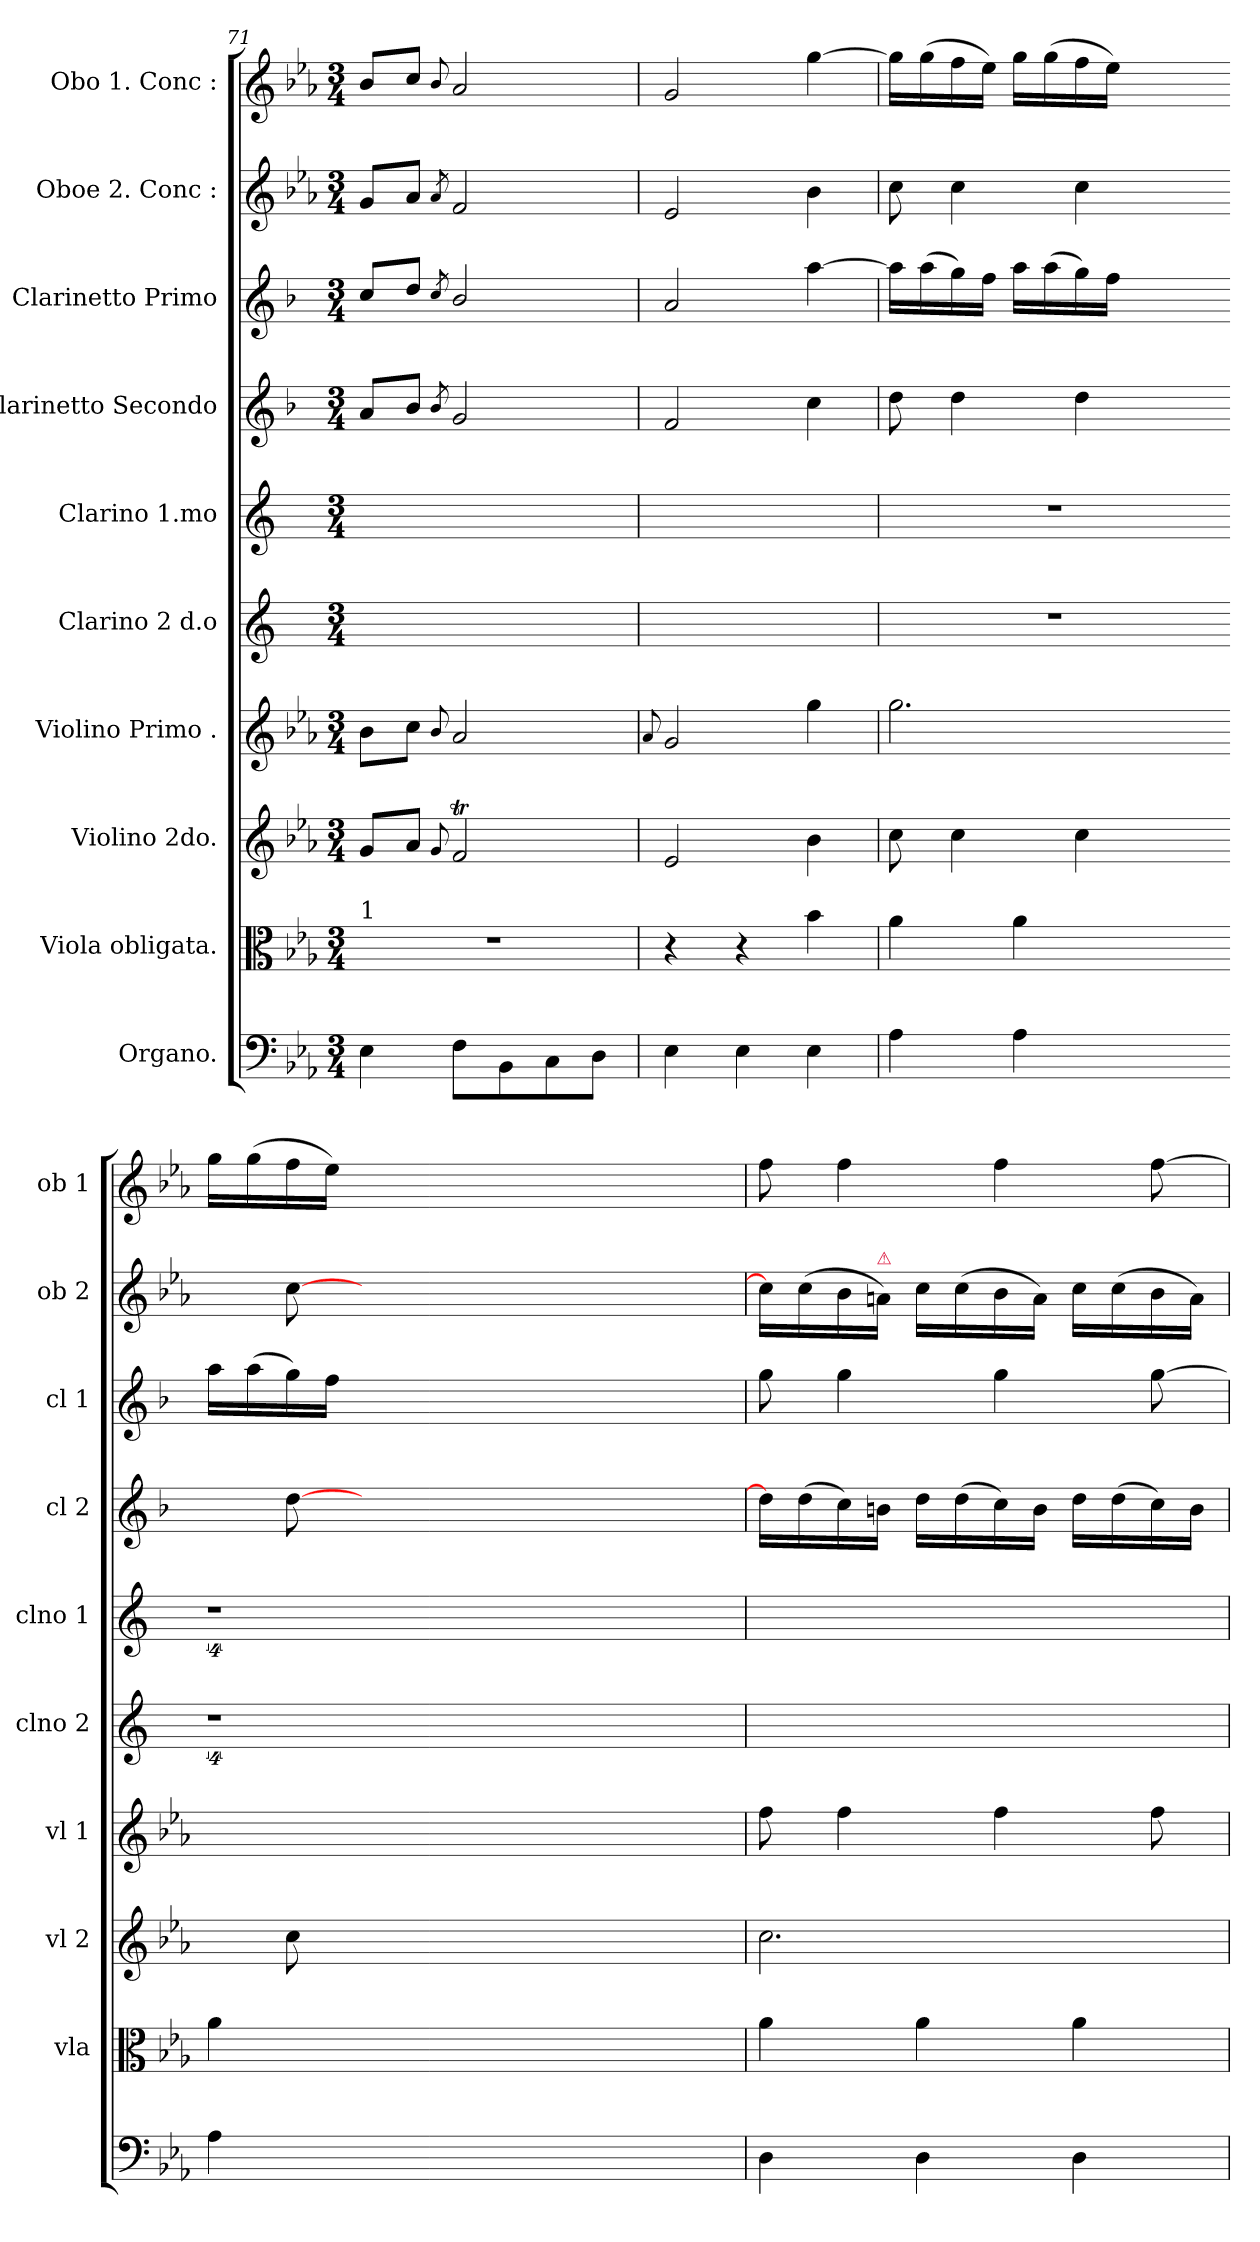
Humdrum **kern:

**kern	**kern	**kern	**kern	**kern	**kern	**kern	**kern	**kern	**kern
*part10	*part9	*part8	*part7	*part6	*part5	*part4	*part3	*part2	*part1
*staff10	*staff9	*staff8	*staff7	*staff6	*staff5	*staff4	*staff3	*staff2	*staff1
*I"Organo.	*I"Viola obligata.	*I"Violino 2do.	*I"Violino Primo .	*I"Clarino 2 d.o	*I"Clarino 1.mo	*I"Clarinetto Secondo	*I"Clarinetto Primo	*I"Oboe 2. Conc :	*I"Obo 1. Conc :
*	*I'vla	*I'vl 2	*I'vl 1	*I'clno 2	*I'clno 1	*I'cl 2	*I'cl 1	*I'ob 2	*I'ob 1
*clefF4	*clefC3	*clefG2	*clefG2	*clefG2	*clefG2	*clefG2	*clefG2	*clefG2	*clefG2
*	*	*	*	*ITrd-2c-3	*ITrd-2c-3	*ITrd1c2	*ITrd1c2	*	*
*k[b-e-a-]	*k[b-e-a-]	*k[b-e-a-]	*k[b-e-a-]	*k[b-e-a-]	*k[b-e-a-]	*k[b-e-a-]	*k[b-e-a-]	*k[b-e-a-]	*k[b-e-a-]
*E-:	*E-:	*E-:	*E-:	*E-:	*E-:	*E-:	*E-:	*E-:	*E-:
*M3/4	*M3/4	*M3/4	*M3/4	*M3/4	*M3/4	*M3/4	*M3/4	*M3/4	*M3/4
=71	=71	=71	=71	=71	=71	=71	=71	=71	=71
!	!LO:TX:a:t=1	!	!	!	!	!	!	!	!
4E-\	2.r	8g/L	8b-\L	2.ryy	2.ryy	8g/L	8b-/L	8g/L	8b-/L
.	.	8a-/J	8cc\J	.	.	8a-/J	8cc/J	8a-/J	8cc/J
.	.	8qqg/	8qqb-/	.	.	8qa-/	8qb-/	8qa-/	8qqb-/
8F\L	.	2fT/	2a-/	.	.	2f/	2a-/	2f/	2a-/
8BB-\	.	.	.	.	.	.	.	.	.
8C\	.	.	.	.	.	.	.	.	.
8D\J	.	.	.	.	.	.	.	.	.
=72	=72	=72	=72	=72	=72	=72	=72	=72	=72
.	.	.	8qqa-/	.	.	.	.	.	.
4E-\	4r	2e-/	2g/	2.ryy	2.ryy	2e-/	2g/	2e-/	2g/
4E-\	4r	.	.	.	.	.	.	.	.
4E-\	4b-\	4b-\	4gg\	.	.	4b-\	[4gg\	4b-\	[4gg\
=73	=73	=73	=73	=73	=73	=73	=73	=73	=73
4A-\	4a-\	8cc\	2.gg\	2.r	2.r	8cc\	16gg\LL]	8cc\	16gg\LL]
.	.	.	.	.	.	.	(16gg\	.	(16gg\
.	.	4cc\	.	.	.	4cc\	16ff\)	4cc\	16ff\
.	.	.	.	.	.	.	16ee-\JJ	.	16ee-\JJ)
4A-\	4a-\	.	.	.	.	.	16gg\LL	.	16gg\LL
.	.	.	.	.	.	.	(16gg\	.	(16gg\
.	.	4cc\	.	.	.	4cc\	16ff\)	4cc\	16ff\
.	.	.	.	.	.	.	16ee-\JJ	.	16ee-\JJ)
4ryy	4ryy	.	.	.	.	.	4ryy	.	4ryy
.	.	8ryy	.	.	.	8ryy	.	8ryy	.
=-	=-	=-	=-	=-	=-	=-	=-	=-	=-
4A-\	4a-\	8ryy	0ryy	4%9r	4%9r	8ryy	16gg\LL	8ryy	16gg\LL
.	.	.	.	.	.	.	(16gg\	.	(16gg\
.	.	8cc\	.	.	.	[8cc\	16ff\)	[8cc\	16ff\
.	.	.	.	.	.	.	16ee-\JJ	.	16ee-\JJ)
0ryy	0ryy	0ryy	.	.	.	0ryy	0ryy	0ryy	0ryy
.	.	.	4ryy	.	.	.	.	.	.
=74	=74	=74	=74	=74	=74	=74	=74	=74	=74
4D\	4a-\	2.cc\	8ff\	2.ryy	2.ryy	16cc\LL]	8ff\	16cc\LL]	8ff\
.	.	.	.	.	.	(16cc\	.	(16cc\	.
.	.	.	4ff\	.	.	16b-\)	4ff\	16b-\	4ff\
!	!	!	!	!	!	!	!	!LO:TX:a:color=crimson:t=⚠	!
.	.	.	.	.	.	16an\JJ	.	16an\JJ)	.
4D\	4a-\	.	.	.	.	16cc\LL	.	16cc\LL	.
.	.	.	.	.	.	(16cc\	.	(16cc\	.
.	.	.	4ff\	.	.	16b-\)	4ff\	16b-\	4ff\
.	.	.	.	.	.	16a\JJ	.	16a\JJ)	.
4D\	4a-\	.	.	.	.	16cc\LL	.	16cc\LL	.
.	.	.	.	.	.	(16cc\	.	(16cc\	.
.	.	.	8ff\	.	.	16b-\)	[8ff\	16b-\	[8ff\
.	.	.	.	.	.	16a\JJ	.	16a\JJ)	.
=	=	=	=	=	=	=	=	=	=
*-	*-	*-	*-	*-	*-	*-	*-	*-	*-
